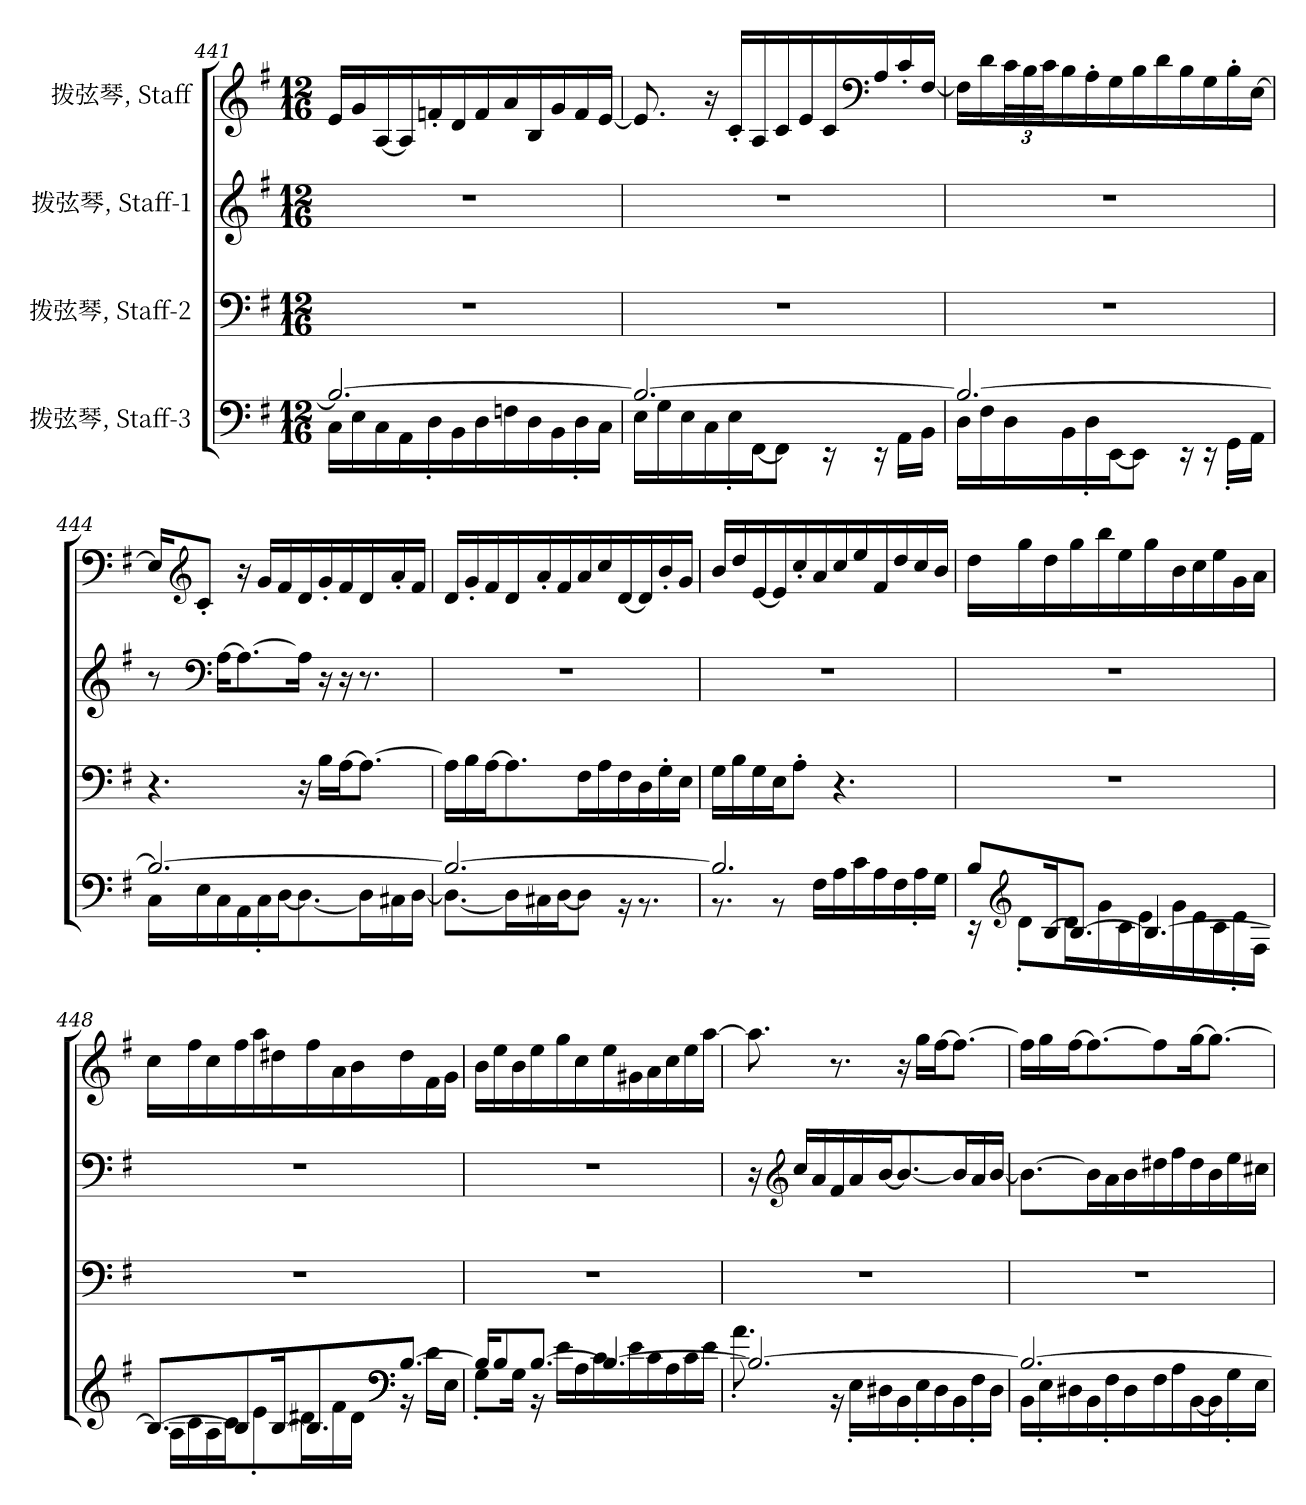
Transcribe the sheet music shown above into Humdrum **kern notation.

**kern	**kern	**kern	**kern
*part4	*part3	*part2	*part1
*staff4	*staff3	*staff2	*staff1
*I"拨弦琴, Staff-3	*I"拨弦琴, Staff-2	*I"拨弦琴, Staff-1	*I"拨弦琴, Staff
*clefF4	*clefF4	*clefG2	*clefG2
*k[f#]	*k[f#]	*k[f#]	*k[f#]
*M12/16	*M12/16	*M12/16	*M12/16
=441	=441	=441	=441
*^	*	*	*
2.B/_	16C\LL	2.r	2.r	16e/LL
.	16E\	.	.	16g/
.	16C\	.	.	[16A/
.	16AA\	.	.	16A/]
.	16D'\	.	.	16fn'/
.	16BB\	.	.	16d/
.	16D\	.	.	16f/
.	16Fn\	.	.	16a/
.	16D\	.	.	16B/
.	16BB\	.	.	16g/
.	16D'\	.	.	16f/
.	16C\JJ	.	.	[16e/JJ
!!LO:LB:g=z
=442	=442	=442	=442	=442
2.B/_	16E\LL	2.r	2.r	8.e/]
.	16G\	.	.	.
.	16E\	.	.	.
.	16C\	.	.	16r
.	16E'\	.	.	16c'/LL
.	[16FF#\J	.	.	16A/
.	8FF#\J]	.	.	16c/
.	.	.	.	16e/
.	16r	.	.	16c/
*	*	*	*	*clefF4
.	16r	.	.	16A/
.	16AA\LL	.	.	16c'/
.	16BB\JJ	.	.	[16F#/JJ
=443	=443	=443	=443	=443
2.B/_	16D\LL	2.r	2.r	16F#\LL]
.	16F#\	.	.	16d\
*	*	*	*	*Xbrackettup
.	16D\	.	.	48c\L
.	.	.	.	48B\
.	.	.	.	48c\J
.	16BB\	.	.	16B\
.	16D'\	.	.	16A'\
.	[16EE\J	.	.	16G\
.	8EE\J]	.	.	16B\
.	.	.	.	16d\
.	16r	.	.	16B\
.	16r	.	.	16G\
.	16GG'\LL	.	.	16B'\
.	16AA\JJ	.	.	[16E\JJ
!!LO:LB:g=z
=444	=444	=444	=444	=444
2.B/_	16C\LL	4.r	8r	16E/KL]
*	*	*	*	*clefG2
.	16E\	.	.	8c'/J
*	*	*	*clefF4	*
.	16C\	.	[16A\KL	.
.	16AA\	.	8.A\_	16r
.	16C'\	.	.	16g/LL
.	[16D\J	.	.	16f#/
.	8.D\_	16r	16A\Jk]	16d/
.	.	16B\LL	16r	16g'/
.	.	[16A\J	16r	16f#/
.	16D\L]	8.A\J_	8.r	16d/
.	16C#X\	.	.	16a'/
.	[16D\JJ	.	.	16f#/JJ
=445	=445	=445	=445	=445
2.B/_	8.D\L_	16A\LL]	2.r	16d/LL
.	.	16B\	.	16g'/
.	.	[16A\J	.	16f#/
.	16D\L]	8.A\]	.	16d/
.	16C#X\	.	.	16a'/
.	[16D\J	.	.	16f#/
.	8D\J]	16F#\L	.	16a/
.	.	16A\	.	16cc/
.	16r	16F#\	.	[16d/
.	8.r	16D\	.	16d/]
.	.	16G'\	.	16b'/
.	.	16E\JJ	.	16g/JJ
=446	=446	=446	=446	=446
2.B/]	8.r	16G\LL	2.r	16b/LL
.	.	16B\	.	16dd/
.	.	16G\	.	[16e/
.	8r	16E\J	.	16e/]
.	.	8A'\J	.	16cc'/
.	16F#\LL	.	.	16a/
.	16A\	4.r	.	16cc/
.	16c\	.	.	16ee/
.	16A\	.	.	16f#/
.	16F#\	.	.	16dd/
.	16A'\	.	.	16cc/
.	16G\JJ	.	.	16b/JJ
!!LO:PB:g=z
=447	=447	=447	=447	=447
8B/L	16r	2.r	2.r	16dd\LL
*clefG2	*	*	*	*
.	8d'\L	.	.	16gg\
[16B/K	.	.	.	16dd\
8.B/J_	16d\L	.	.	16gg\
.	16g\	.	.	16bb\
.	16c\	.	.	16ee\
4.B/_	16e\	.	.	16gg\
.	16g\	.	.	16b\
.	16e\	.	.	16cc\
.	16c\	.	.	16ee\
.	16e'\	.	.	16g\
.	16F#\JJ	.	.	16a\JJ
=448	=448	=448	=448	=448
8.B/L_	16A\LL	2.r	2.r	16cc\LL
.	16c\	.	.	16ff#\
.	16A\	.	.	16cc\
8B/]	16c\J	.	.	16ff#\
.	8e'\	.	.	16aa\
[16B/K	.	.	.	16dd#X\
8.B/]	16d#X\L	.	.	16ff#\
.	16f#\	.	.	16a\
.	16d#\JJ	.	.	16b\
*clefF4	*	*	*	*
[8.B/J	16r	.	.	16dd#\
.	16d#\LL	.	.	16f#\
.	16E\JJ	.	.	16g\JJ
!!LO:LB:g=z
=449	=449	=449	=449	=449
16B/KL]	8G'\L	2.r	2.r	16b\LL
8B/	.	.	.	16ee\
.	16G\Jk	.	.	16b\
[8.B/J	16r	.	.	16ee\
.	16e\LL	.	.	16gg\
.	16A\	.	.	16cc\
4.B/_	16c\	.	.	16ee\
.	16e\	.	.	16g#X\
.	16c\	.	.	16a\
.	16A\	.	.	16cc\
.	16c\	.	.	16ee\
.	16e\JJ	.	.	[16aa\JJ
=450	=450	=450	=450	=450
2.B/_	8.a'\	2.r	16r	8.aa\]
*	*	*	*clefG2	*
.	.	.	16cc/LL	.
.	.	.	16a/	.
.	16r	.	16f#/	8.r
.	16E'\LL	.	16a/	.
.	16D#X\	.	[16b/J	.
.	16BB\	.	8.b/_	16r
.	16E'\	.	.	16gg\LL
.	16D#\	.	.	[16ff#\J
.	16BB\	.	16b/L]	8.ff#\J_
.	16F#'\	.	16a/	.
.	16D#\JJ	.	[16b/JJ	.
!!LO:LB:g=z
=451	=451	=451	=451	=451
2.B/_	16BB\LL	2.r	8.b\L_	16ff#\LL]
.	16E'\	.	.	16gg\
.	16D#X\	.	.	[16ff#\J
.	16BB\	.	16b\L]	8.ff#\_
.	16F#'\	.	16a\	.
.	16D#\	.	16b\	.
.	16F#\	.	16dd#X\	8ff#\]
.	16A\	.	16ff#\	.
.	[16BB\	.	16dd#\	[16gg\K
.	16BB\]	.	16b\	8.gg\J_
.	16G'\	.	16ee\	.
.	16E\JJ	.	16cc#X\JJ	.
*v	*v	*	*	*
=	=	=	=
*-	*-	*-	*-
